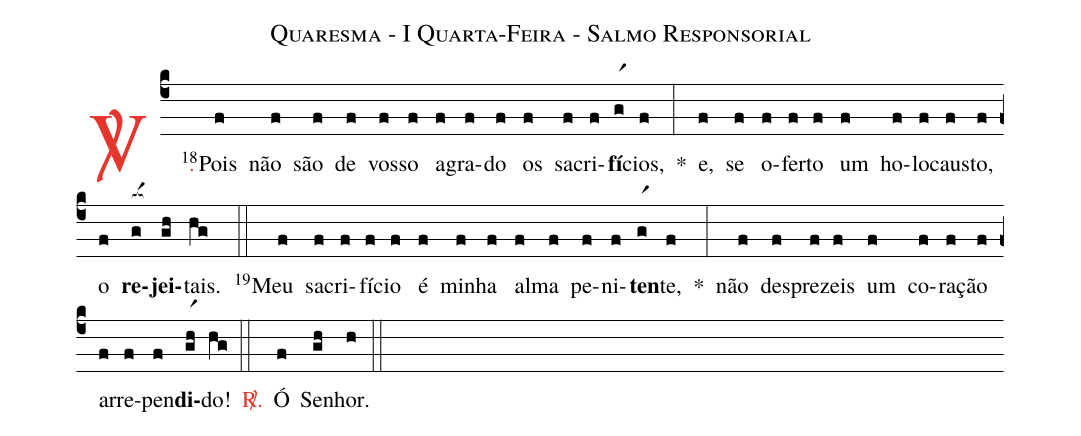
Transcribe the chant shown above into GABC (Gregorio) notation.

name: Quaresma - I Quarta-Feira - Salmo Responsorial;
%%
(c4)

<c><sp>V/</sp>.</c>() <v>\VSup{18}</v>Pois(f) não(f) são(f) de(f) vos(f)so(f) a(f)gra(f)do(f) os(f) sa(f)cri(f)<b>fí</b>(gr1)cios,(f) *(:)
e,(f) se(f) o(f)fer(f)to(f) um(f) ho(f)lo(f)caus(f)to,(f) o(f) <b>re</b>(g[ocba:1{])<b>jei</b>(gh[ocba:0}])tais.(hg)

(::)

<v>\VSup{19}</v>Meu(f) sa(f)cri(f)fí(f)cio(f) é(f) mi(f)nha(f) al(f)ma(f) pe(f)ni(f)<b>ten</b>(gr1)te,(f) *(:)
não(f) des(f)pre(f)zeis(f) um(f) co(f)ra(f)ção(f) ar(f)re(f)pen(f)<b>di</b>(gr1h)do!(hg)

(::)

<c><sp>R/</sp>.</c>() Ó(f) Se(gh)nhor.(h)

(::)
